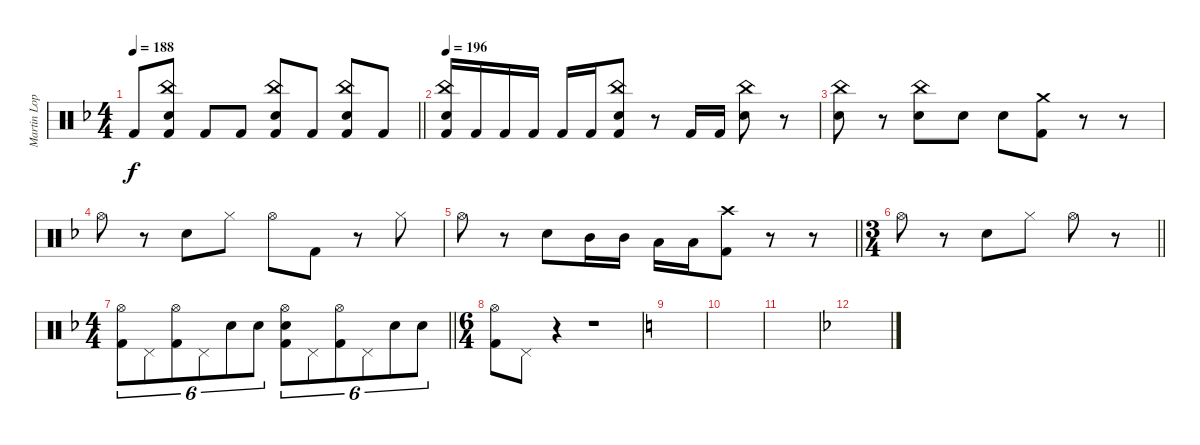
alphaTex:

\track ("Martin Lopez" "Martin Lop") {mute instrument percussion}
\staff {score}
\articulation defaults
\ts (4 4)
\tempo 188
\clef neutral
\barLineRight lightlight
\ks f "Kick (hit) 2".8{dy f}
("China (hit)" "Electric Snare (hit)" "Kick (hit) 2").8 "Kick (hit) 2".8 "Kick (hit) 2".8 ("China (hit)" "Electric Snare (hit)" "Kick (hit) 2").8 "Kick (hit) 2".8 ("China (hit)" "Electric Snare (hit)" "Kick (hit) 2").8 "Kick (hit) 2".8 |
\tempo 196
("China (hit)" "Electric Snare (hit)" "Kick (hit) 2").16 "Kick (hit) 2".16 "Kick (hit) 2".16 "Kick (hit) 2".16 "Kick (hit) 2".16 "Kick (hit) 2".16 ("China (hit)" "Electric Snare (hit)" "Kick (hit) 2").8 r.8 "Kick (hit) 2".16 "Kick (hit) 2".16 ("China (hit)" "Electric Snare (hit)").8 r.8 |
("China (hit)" "Electric Snare (hit)").8 r.8 ("China (hit)" "Electric Snare (hit)").8 "Electric Snare (hit)".8 "Electric Snare (hit)".8 ("Crash medium (hit)" "Kick (hit) 2").8 r.8 r.8 |
"Hi-Hat (open)".8 r.8 "Electric Snare (hit)".8 "Hi-Hat (closed)".8 "Hi-Hat (open)".8 "Kick (hit) 2".8 r.8 "Hi-Hat (closed)".8 |
\barLineRight lightlight "Hi-Hat (open)".8
r.8 "Electric Snare (hit)".8 "Mid Tom (hit)".16 "Mid Tom (hit)".16 "Low Tom (hit)".16 "Low Tom (hit)".16 ("Crash high (hit)" "Kick (hit) 2").8 r.8 r.8 |
\ts (3 4)
\barLineRight lightlight "Hi-Hat (open)".8
r.8 "Electric Snare (hit)".8 "Hi-Hat (closed)".8 "Hi-Hat (open)".8 r.8 |
\ts (4 4)
\barLineRight lightlight
("Hi-Hat (open)" "Kick (hit) 2").8{tu (6 4)} "Pedal Hi-Hat (hit)".8{tu (6 4)} ("Hi-Hat (open)" "Kick (hit) 2").8{tu (6 4)} "Pedal Hi-Hat (hit)".8{tu (6 4)} "Electric Snare (hit)".8{tu (6 4)} "Electric Snare (hit)".8{tu (6 4)} ("Hi-Hat (open)" "Electric Snare (hit)" "Kick (hit) 2").8{tu (6 4)} "Pedal Hi-Hat (hit)".8{tu (6 4)} ("Hi-Hat (open)" "Kick (hit) 2").8{tu (6 4)} "Pedal Hi-Hat (hit)".8{tu (6 4)} "Electric Snare (hit)".8{tu (6 4)} "Electric Snare (hit)".8{tu (6 4)} |
\ts (6 4)
("Hi-Hat (open)" "Kick (hit) 2").8 "Pedal Hi-Hat (hit)".8 r.4 r.1 |
\ks c
|
|
|
\ks f
